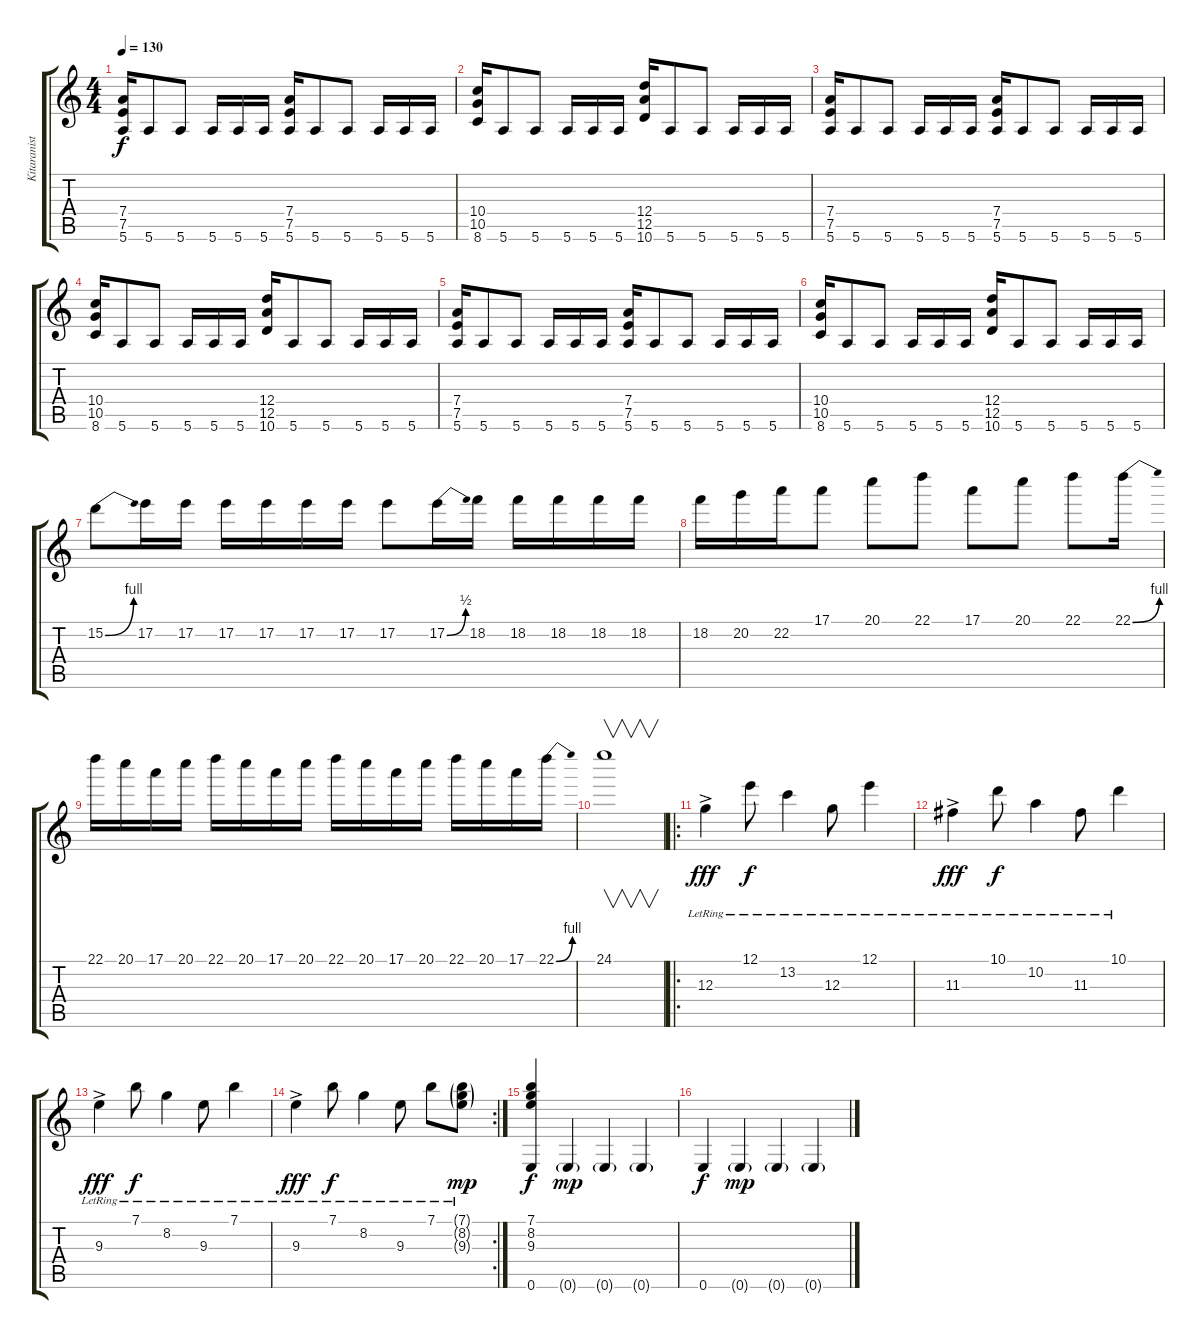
\track ("Kitaranisti" "Kitaranist") {instrument electricguitarclean}
\staff {score tabs}
\tuning (E4 B3 G3 D3 A2 E2) {hide}
\ts (4 4)
\tempo 130
\clef g2
\ks c
(7.4 7.5 5.6).16{dy f} 5.6.8 5.6.8 5.6.16 5.6.16 5.6.16 (7.4 7.5 5.6).16 5.6.8 5.6.8 5.6.16 5.6.16 5.6.16 |
(10.4 10.5 8.6).16 5.6.8 5.6.8 5.6.16 5.6.16 5.6.16 (12.4 12.5 10.6).16 5.6.8 5.6.8 5.6.16 5.6.16 5.6.16 |
(7.4 7.5 5.6).16 5.6.8 5.6.8 5.6.16 5.6.16 5.6.16 (7.4 7.5 5.6).16 5.6.8 5.6.8 5.6.16 5.6.16 5.6.16 |
(10.4 10.5 8.6).16 5.6.8 5.6.8 5.6.16 5.6.16 5.6.16 (12.4 12.5 10.6).16 5.6.8 5.6.8 5.6.16 5.6.16 5.6.16 |
(7.4 7.5 5.6).16 5.6.8 5.6.8 5.6.16 5.6.16 5.6.16 (7.4 7.5 5.6).16 5.6.8 5.6.8 5.6.16 5.6.16 5.6.16 |
(10.4 10.5 8.6).16 5.6.8 5.6.8 5.6.16 5.6.16 5.6.16 (12.4 12.5 10.6).16 5.6.8 5.6.8 5.6.16 5.6.16 5.6.16 |
15.2{be (bend 0 0 60 4)}.8 17.2.16 17.2.16 17.2.16 17.2.16 17.2.16 17.2.16 17.2.8 17.2{be (bend 0 0 60 2)}.16 18.2.16 18.2.16 18.2.16 18.2.16 18.2.16 |
18.2.16 20.2.16 22.2.16 17.1.8 20.1.8 22.1.8 17.1.8 20.1.8 22.1.8 22.1{be (bend 0 0 60 4)}.16 |
22.1.16 20.1.16 17.1.16 20.1.16 22.1.16 20.1.16 17.1.16 20.1.16 22.1.16 20.1.16 17.1.16 20.1.16 22.1.16 20.1.16 17.1.16 22.1{be (bend 0 0 60 4)}.16 |
24.1.1{v} |
\ro
12.3{ac lr}.4{dy fff instrument electricguitarclean} 12.1{lr}.8{dy f} 13.2{lr}.4 12.3{lr}.8 12.1{lr}.4 |
11.3{ac lr}.4{dy fff} 10.1{lr}.8{dy f} 10.2{lr}.4 11.3{lr}.8 10.1{lr}.4 |
9.3{ac lr}.4{dy fff} 7.1{lr}.8{dy f} 8.2{lr}.4 9.3{lr}.8 7.1{lr}.4 |
\rc 2
9.3{ac lr}.4{dy fff} 7.1{lr}.8{dy f} 8.2{lr}.4 9.3{lr}.8 7.1{lr}.8 (7.1{g} 8.2{g} 9.3{g lr}).8{dy mp} |
(7.1 8.2 9.3 0.6).4{dy f} 0.6{g}.4{dy mp} 0.6{g}.4 0.6{g}.4 |
0.6.4{dy f} 0.6{g}.4{dy mp} 0.6{g}.4 0.6{g}.4
